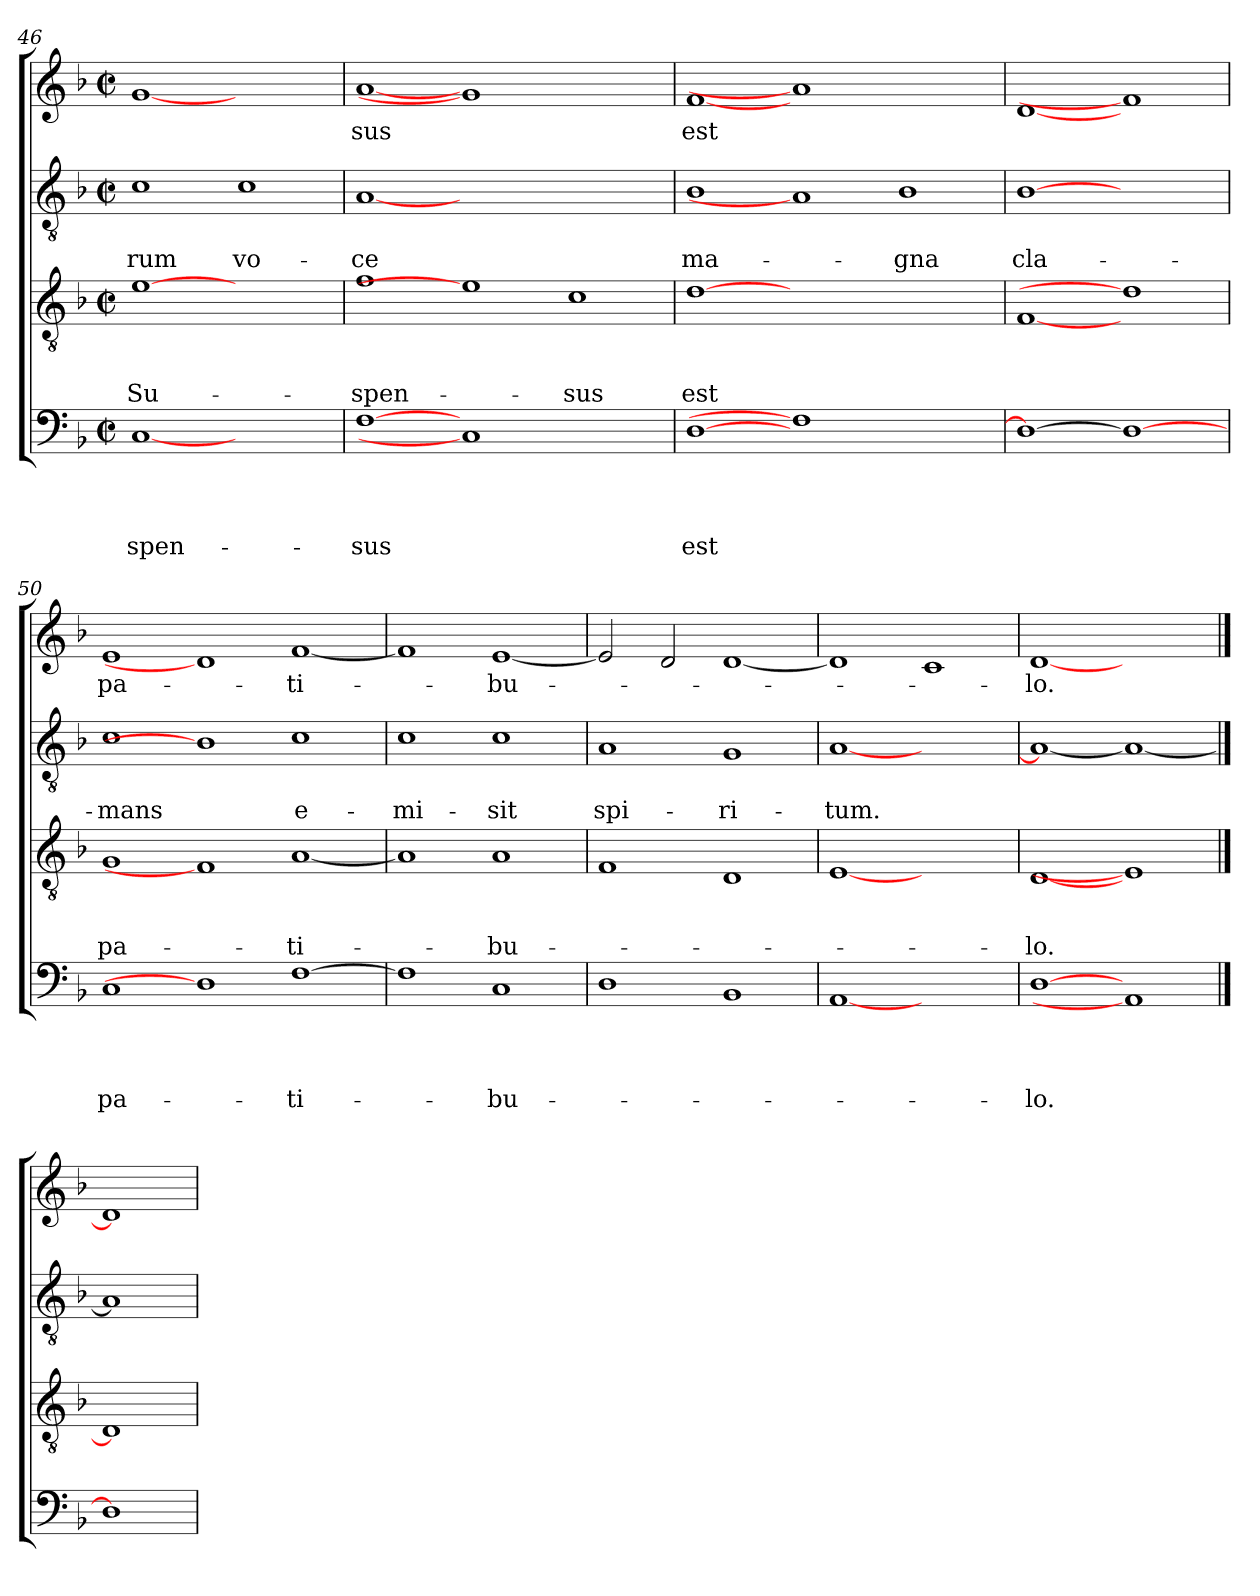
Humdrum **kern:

**kern	**text	**text	**text	**text	**kern	**text	**text	**text	**kern	**text	**text	**kern	**text
*part4	*part4	*part4	*part4	*part4	*part3	*part3	*part3	*part3	*part2	*part2	*part2	*part1	*part1
*staff4	*staff4	*staff4	*staff4	*staff4	*staff3	*staff3	*staff3	*staff3	*staff2	*staff2	*staff2	*staff1	*staff1
*clefF4	*	*	*	*	*clefGv2	*	*	*	*clefGv2	*	*	*clefG2	*
*k[b-]	*	*	*	*	*k[b-]	*	*	*	*k[b-]	*	*	*k[b-]	*
*F:	*	*	*	*	*F:	*	*	*	*F:	*	*	*F:	*
*M2/2	*	*	*	*	*M2/2	*	*	*	*M2/2	*	*	*M2/2	*
*met(c|)	*	*	*	*	*met(c|)	*	*	*	*met(c|)	*	*	*met(c|)	*
=46	=46	=46	=46	=46	=46	=46	=46	=46	=46	=46	=46	=46	=46
!	!	!	!	!LO:LY:b	!	!	!	!LO:LY:b	!	!	!LO:LY:b	!	!
[1C	.	.	.	-spen-	[1e	.	.	Su-	1c	.	-rum	[1g	.
!	!	!	!	!	!	!	!	!	!	!	!LO:LY:b	!	!
1ryy	.	.	.	.	1ryy	.	.	.	1c	.	vo-	1ryy	.
=47	=47	=47	=47	=47	=47	=47	=47	=47	=47	=47	=47	=47	=47
!	!	!	!	!LO:LY:b	!	!	!	!LO:LY:b	!	!	!LO:LY:b	!	!LO:LY:b
[1F	.	.	.	-sus	1f	.	.	-spen-	[1A	.	-ce	[1a	-sus
1C]	.	.	.	.	1e]	.	.	.	0ryy	.	.	1g]	.
!	!	!	!	!	!	!	!	!LO:LY:b	!	!	!	!	!
1ryy	.	.	.	.	1c	.	.	-sus	.	.	.	1ryy	.
!!LO:LB:g=z
=48	=48	=48	=48	=48	=48	=48	=48	=48	=48	=48	=48	=48	=48
!	!	!	!	!LO:LY:b	!	!	!	!LO:LY:b	!	!	!LO:LY:b	!	!LO:LY:b
[1D	.	.	.	est	[1d	.	.	est	1B-	.	ma-	[1f	est
1F]	.	.	.	.	0ryy	.	.	.	1A]	.	.	1a]	.
!	!	!	!	!	!	!	!	!	!	!	!LO:LY:b	!	!
1ryy	.	.	.	.	.	.	.	.	1B-	.	-gna	1ryy	.
=49	=49	=49	=49	=49	=49	=49	=49	=49	=49	=49	=49	=49	=49
!	!	!	!	!	!	!	!	!	!	!	!LO:LY:b	!	!
1D_	.	.	.	.	[1F	.	.	.	[1B-	.	cla-	[1d	.
1D_	.	.	.	.	1d]	.	.	.	1ryy	.	.	1f]	.
=50	=50	=50	=50	=50	=50	=50	=50	=50	=50	=50	=50	=50	=50
!	!	!	!	!LO:LY:b	!	!	!	!LO:LY:b	!	!	!LO:LY:b	!	!LO:LY:b
1C	.	.	.	pa-	1G	.	.	pa-	1c	.	-mans	1e	pa-
1D]	.	.	.	.	1F]	.	.	.	1B-]	.	.	1d]	.
!	!	!	!	!LO:LY:b	!	!	!	!LO:LY:b	!	!	!LO:LY:b	!	!LO:LY:b
[1F	.	.	.	-ti-	[1A	.	.	-ti-	1c	.	e-	[1f	-ti-
=51	=51	=51	=51	=51	=51	=51	=51	=51	=51	=51	=51	=51	=51
!	!	!	!	!	!	!	!	!	!	!	!LO:LY:b	!	!
1F]	.	.	.	.	1A]	.	.	.	1c	.	-mi-	1f]	.
!	!	!	!	!LO:LY:b	!	!	!	!LO:LY:b	!	!	!LO:LY:b	!	!LO:LY:b
1C	.	.	.	-bu-	1A	.	.	-bu-	1c	.	-sit	[1e	-bu-
=52	=52	=52	=52	=52	=52	=52	=52	=52	=52	=52	=52	=52	=52
!	!	!	!	!	!	!	!	!	!	!	!LO:LY:b	!	!
1D	.	.	.	.	1F	.	.	.	1A	.	spi-	2e/]	.
.	.	.	.	.	.	.	.	.	.	.	.	2d/	.
!	!	!	!	!	!	!	!	!	!	!	!LO:LY:b	!	!
1BB-	.	.	.	.	1D	.	.	.	1G	.	-ri-	[1d	.
=53	=53	=53	=53	=53	=53	=53	=53	=53	=53	=53	=53	=53	=53
!	!	!	!	!	!	!	!	!	!	!	!LO:LY:b	!	!
[1AA	.	.	.	.	[1E	.	.	.	[1A	.	-tum.	1d]	.
1ryy	.	.	.	.	1ryy	.	.	.	1ryy	.	.	1c	.
=54	=54	=54	=54	=54	=54	=54	=54	=54	=54	=54	=54	=54	=54
!	!	!	!	!LO:LY:b	!	!	!	!LO:LY:b	!	!	!	!	!LO:LY:b
[1D	.	.	.	-lo.	[1D	.	.	-lo.	1A_	.	.	[1d	-lo.
1AA]	.	.	.	.	1E]	.	.	.	1A_	.	.	1ryy	.
==55	==55	==55	==55	==55	==55	==55	==55	==55	==55	==55	==55	==55	==55
1D]	.	.	.	.	1D]	.	.	.	1A]	.	.	1d]	.
=	=	=	=	=	=	=	=	=	=	=	=	=	=
*-	*-	*-	*-	*-	*-	*-	*-	*-	*-	*-	*-	*-	*-
